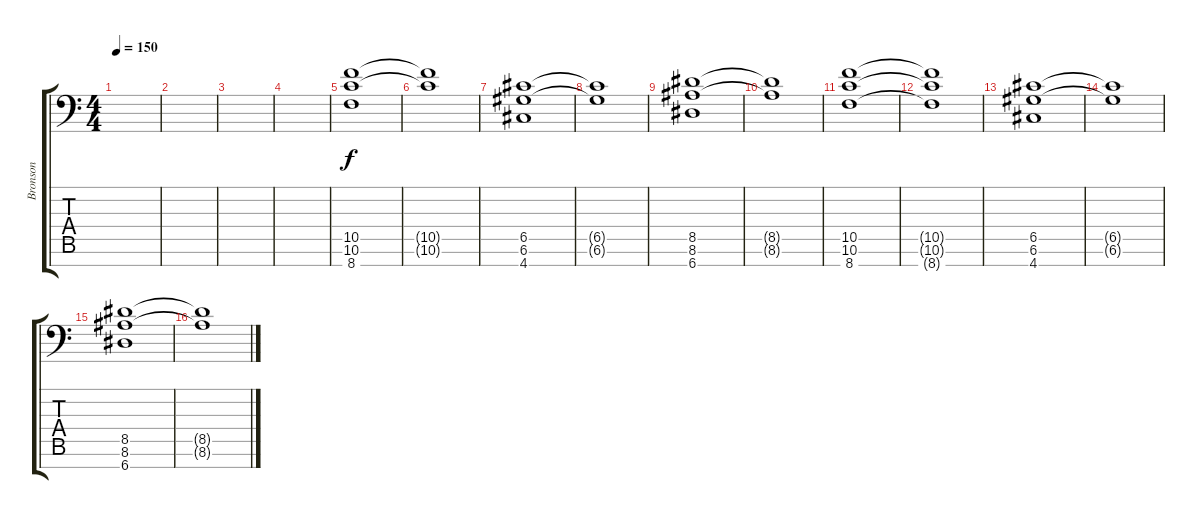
\track ("Bronson" "Bronson") {instrument distortionguitar}
\staff {score tabs}
\tuning (D4 A3 F3 C3 G2 D2 A1) {hide}
\ts (4 4)
\tempo 150
\clef f4
\ks c
|
|
|
|
(10.5 10.6 8.7).1 |
(10.5{t} 10.6{t}).1 |
(6.5 6.6 4.7).1 |
(6.5{t} 6.6{t}).1 |
(8.5 8.6 6.7).1 |
(8.5{t} 8.6{t}).1 |
(10.5 10.6 8.7).1 |
(10.5{t} 10.6{t} 8.7{t}).1 |
(6.5 6.6 4.7).1 |
(6.5{t} 6.6{t}).1 |
(8.5 8.6 6.7).1 |
(8.5{t} 8.6{t}).1
